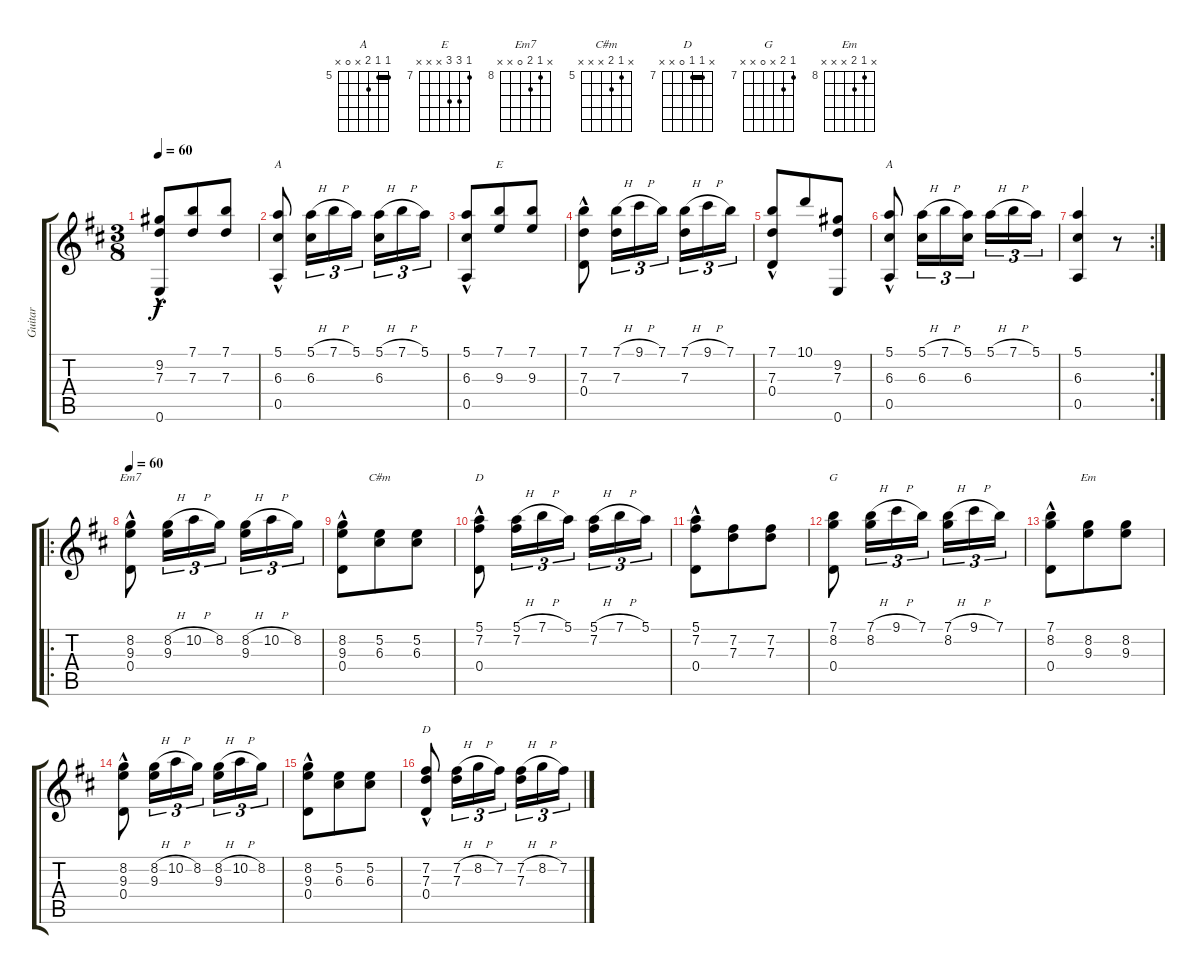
\track ("Guitar" "Guitar") {instrument acousticguitarnylon}
\staff {score tabs}
\tuning (E4 B3 G3 D3 A2 E2) {hide}
\chord ("A" 5 x 6 x 0 x) {firstfret 5}
\chord ("E" 7 9 9 x x x) {firstfret 7}
\chord ("A" 5 5 6 x 0 x) {firstfret 5 barre 5}
\chord ("Em7" x 8 9 0 x x) {firstfret 8}
\chord ("C#m" x 5 6 x x x) {firstfret 5}
\chord ("D" 5 7 7 x x x) {firstfret 4}
\chord ("G" 7 8 x 0 x x) {firstfret 7}
\chord ("Em" x 8 9 x x x) {firstfret 8}
\chord ("D" x 7 7 0 x x) {firstfret 7 barre 7}
\ts (3 8)
\tempo 60
\clef g2
\ks d
(9.2 7.3 0.6{hac}).8{dy f} (7.1 7.3).8 (7.1 7.3).8 |
(5.1 6.3 0.5{hac}).8{ch "A"} (5.1{h} 6.3).16{tu (3 2)} 7.1{h}.16{tu (3 2)} 5.1.16{tu (3 2)} (5.1{h} 6.3).16{tu (3 2)} 7.1{h}.16{tu (3 2)} 5.1.16{tu (3 2)} |
(5.1 6.3 0.5{hac}).8 (7.1 9.3).8{ch "E"} (7.1 9.3).8 |
(7.1 7.3 0.4{hac}).8 (7.1{h} 7.3).16{tu (3 2)} 9.1{h}.16{tu (3 2)} 7.1.16{tu (3 2)} (7.1{h} 7.3).16{tu (3 2)} 9.1{h}.16{tu (3 2)} 7.1.16{tu (3 2)} |
(7.1 7.3 0.4{hac}).8 10.1.8 (9.2 7.3 0.6).8 |
(5.1 6.3 0.5{hac}).8{ch "A"} (5.1{h} 6.3).16{tu (3 2)} 7.1{h}.16{tu (3 2)} (5.1 6.3).16{tu (3 2)} 5.1{h}.16{tu (3 2)} 7.1{h}.16{tu (3 2)} 5.1.16{tu (3 2)} |
\rc 2
(5.1 6.3 0.5).4 r.8 |
\ro
\tempo 60
(8.2 9.3 0.4{hac}).8{ch "Em7"} (8.2{h} 9.3).16{tu (3 2)} 10.2{h}.16{tu (3 2)} 8.2.16{tu (3 2)} (8.2{h} 9.3).16{tu (3 2)} 10.2{h}.16{tu (3 2)} 8.2.16{tu (3 2)} |
(8.2 9.3 0.4{hac}).8 (5.2 6.3).8{ch "C#m"} (5.2 6.3).8 |
(5.1 7.2 0.4{hac}).8{ch "D"} (5.1{h} 7.2).16{tu (3 2)} 7.1{h}.16{tu (3 2)} 5.1.16{tu (3 2)} (5.1{h} 7.2).16{tu (3 2)} 7.1{h}.16{tu (3 2)} 5.1.16{tu (3 2)} |
(5.1 7.2 0.4{hac}).8 (7.2 7.3).8 (7.2 7.3).8 |
(7.1 8.2 0.4).8{ch "G"} (7.1{h} 8.2).16{tu (3 2)} 9.1{h}.16{tu (3 2)} 7.1.16{tu (3 2)} (7.1{h} 8.2).16{tu (3 2)} 9.1{h}.16{tu (3 2)} 7.1.16{tu (3 2)} |
(7.1 8.2 0.4{hac}).8 (8.2 9.3).8{ch "Em"} (8.2 9.3).8 |
(8.2 9.3 0.4{hac}).8 (8.2{h} 9.3).16{tu (3 2)} 10.2{h}.16{tu (3 2)} 8.2.16{tu (3 2)} (8.2{h} 9.3).16{tu (3 2)} 10.2{h}.16{tu (3 2)} 8.2.16{tu (3 2)} |
(8.2 9.3 0.4{hac}).8 (5.2 6.3).8 (5.2 6.3).8 |
(7.2 7.3 0.4{hac}).8{ch "D"} (7.2{h} 7.3).16{tu (3 2)} 8.2{h}.16{tu (3 2)} 7.2.16{tu (3 2)} (7.2{h} 7.3).16{tu (3 2)} 8.2{h}.16{tu (3 2)} 7.2.16{tu (3 2)}
